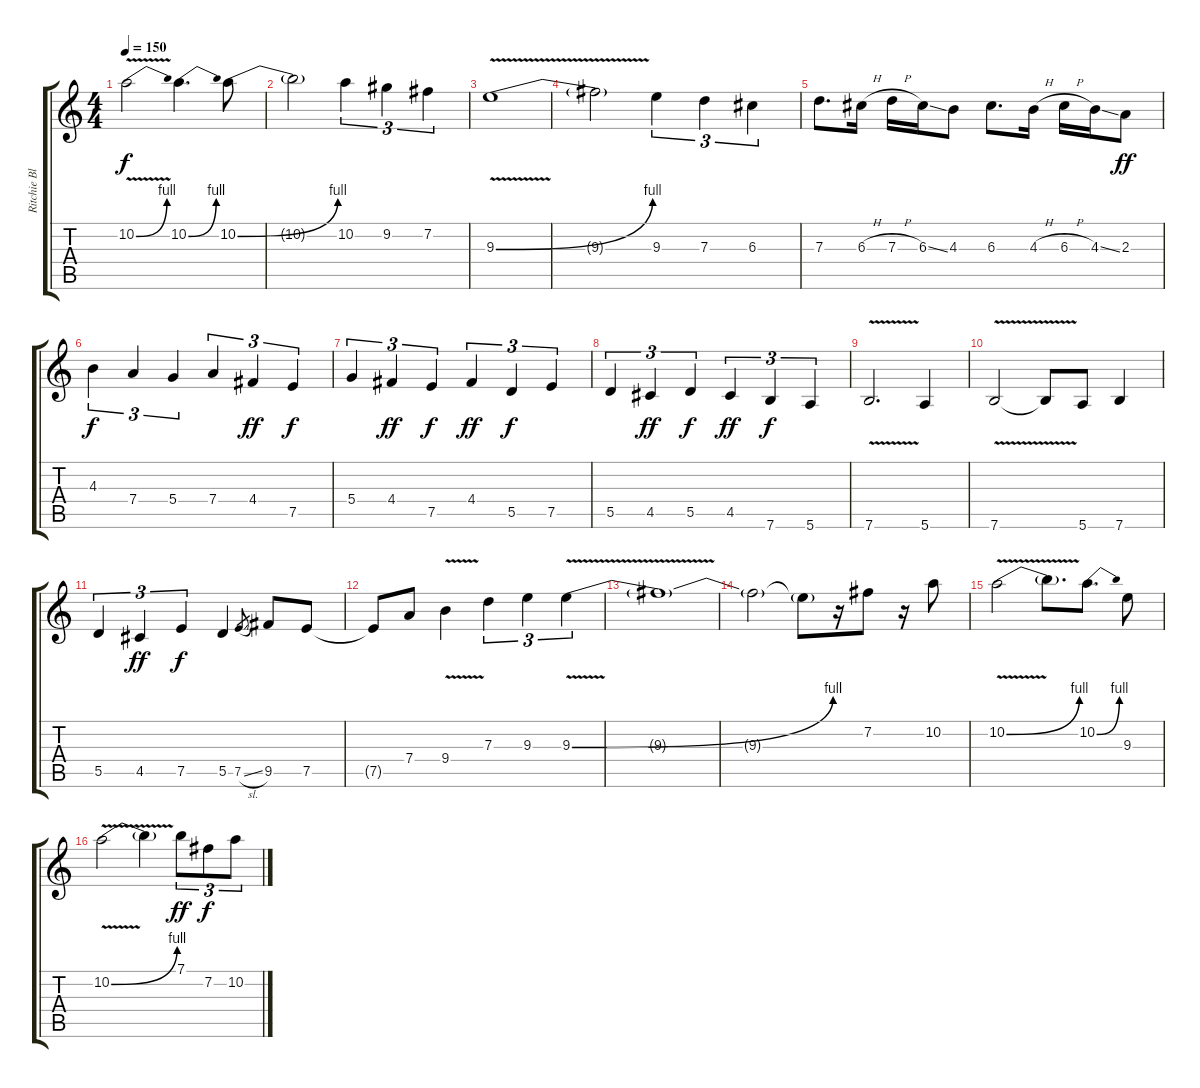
\track ("Ritchie Blackmore" "Ritchie Bl") {instrument distortionguitar}
\staff {score tabs}
\tuning (E4 B3 G3 D3 A2 E2) {hide}
\ts (4 4)
\tempo 150
\clef g2
\ks c
10.2{be (bend 0 0 60 4) v}.2{dy f} 10.2{be (bend 0 0 60 4)}.4{d} 10.2{be (bend 0 0 60 4)}.8 |
10.2{t}.2 10.2.4{tu (3 2)} 9.2.4{tu (3 2)} 7.2.4{tu (3 2)} |
9.3{be (bend 0 0 60 4) v}.1 |
9.3{t}.2 9.3.4{tu (3 2)} 7.3.4{tu (3 2)} 6.3.4{tu (3 2)} |
7.3.8{d} 6.3{h}.16 7.3{h}.16 6.3{ss}.16 4.3.8 6.3.8{d} 4.3{h}.16 6.3{h}.16 4.3{ss}.16 2.3.8{dy ff} |
4.3.4{tu (3 2) dy f} 7.4.4{tu (3 2)} 5.4.4{tu (3 2)} 7.4.4{tu (3 2)} 4.4.4{tu (3 2) dy ff} 7.5.4{tu (3 2) dy f} |
5.4.4{tu (3 2)} 4.4.4{tu (3 2) dy ff} 7.5.4{tu (3 2) dy f} 4.4.4{tu (3 2) dy ff} 5.5.4{tu (3 2) dy f} 7.5.4{tu (3 2)} |
5.5.4{tu (3 2)} 4.5.4{tu (3 2) dy ff} 5.5.4{tu (3 2) dy f} 4.5.4{tu (3 2) dy ff} 7.6.4{tu (3 2) dy f} 5.6.4{tu (3 2)} |
7.6{v}.2{d} 5.6.4 |
7.6{v}.2 7.6{t}.8 5.6.8 7.6.4 |
5.5.4{tu (3 2)} 4.5.4{tu (3 2) dy ff} 7.5.4{tu (3 2) dy f} 5.5.4 7.5{sl}.8{gr} 9.5.8 7.5.8 |
7.5{t}.8 7.4.8 9.4{v}.4 7.3.4{tu (3 2)} 9.3.4{tu (3 2)} 9.3{be (bend 0 0 60 4) v}.4{tu (3 2)} |
9.3{t}.1 |
9.3{t}.2 9.3{t}.8 r.16 7.2.8 r.16 10.2.8 |
10.2{be (bend 0 0 60 4) v}.2 10.2{t}.8{d} 10.2{be (bend 0 0 60 4)}.8{d} 9.3.8 |
10.2{be (bend 0 0 60 4) v}.2 10.2{t}.4 7.1.8{tu (3 2) dy ff} 7.2.8{tu (3 2) dy f} 10.2.8{tu (3 2)}
